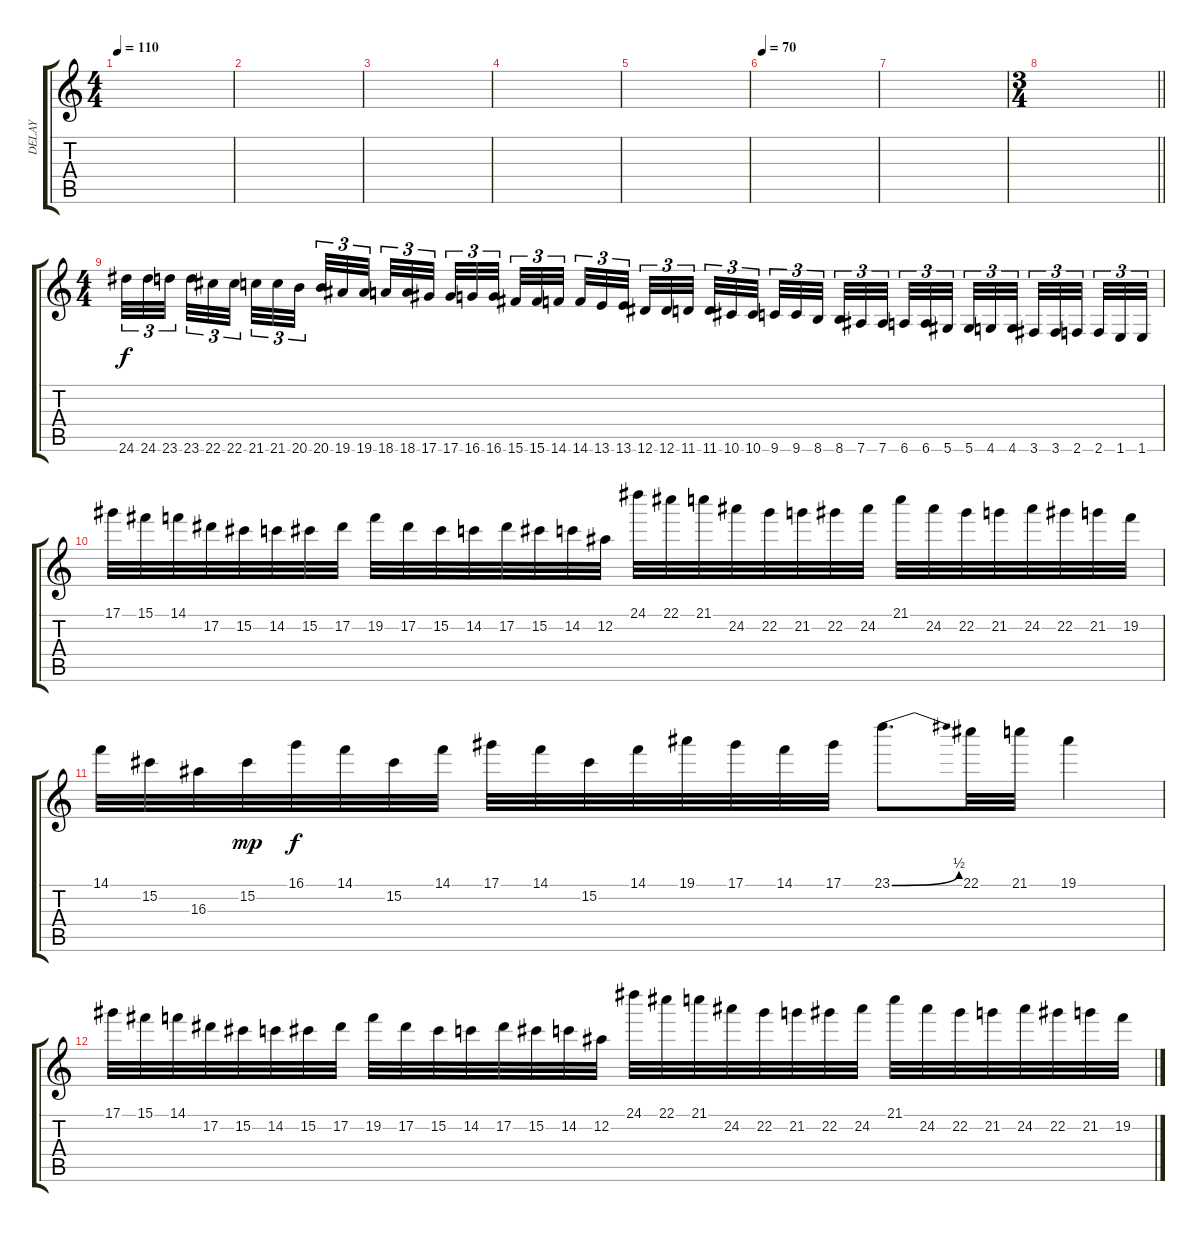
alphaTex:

\track ("DELAY" "DELAY") {instrument distortionguitar}
\staff {score tabs}
\tuning (Eb4 Bb3 Gb3 Db3 Ab2 Eb2) {hide}
\ts (4 4)
\tempo 110
\clef g2
\ks c
|
|
|
|
|
\tempo 70
|
|
\ts (3 4)
\barLineRight lightlight
|
\ts (4 4)
24.6.32{tu (3 2) volume 10} 24.6.32{tu (3 2)} 23.6.32{tu (3 2) beam splitsecondary} 23.6.32{tu (3 2)} 22.6.32{tu (3 2)} 22.6.32{tu (3 2) beam splitsecondary} 21.6.32{tu (3 2)} 21.6.32{tu (3 2)} 20.6.32{tu (3 2) beam splitsecondary} 20.6.32{tu (3 2)} 19.6.32{tu (3 2)} 19.6.32{tu (3 2)} 18.6.32{tu (3 2)} 18.6.32{tu (3 2)} 17.6.32{tu (3 2) beam splitsecondary} 17.6.32{tu (3 2)} 16.6.32{tu (3 2)} 16.6.32{tu (3 2) beam splitsecondary} 15.6.32{tu (3 2)} 15.6.32{tu (3 2)} 14.6.32{tu (3 2) beam splitsecondary} 14.6.32{tu (3 2)} 13.6.32{tu (3 2)} 13.6.32{tu (3 2)} 12.6.32{tu (3 2)} 12.6.32{tu (3 2)} 11.6.32{tu (3 2) beam splitsecondary} 11.6.32{tu (3 2)} 10.6.32{tu (3 2)} 10.6.32{tu (3 2) beam splitsecondary} 9.6.32{tu (3 2)} 9.6.32{tu (3 2)} 8.6.32{tu (3 2) beam splitsecondary} 8.6.32{tu (3 2)} 7.6.32{tu (3 2)} 7.6.32{tu (3 2)} 6.6.32{tu (3 2)} 6.6.32{tu (3 2)} 5.6.32{tu (3 2) beam splitsecondary} 5.6.32{tu (3 2)} 4.6.32{tu (3 2)} 4.6.32{tu (3 2) beam splitsecondary} 3.6.32{tu (3 2)} 3.6.32{tu (3 2)} 2.6.32{tu (3 2) beam splitsecondary} 2.6.32{tu (3 2)} 1.6.32{tu (3 2)} 1.6.32{tu (3 2)} |
17.1.32{volume 13} 15.1.32 14.1.32 17.2.32 15.2.32 14.2.32 15.2.32 17.2.32 19.2.32 17.2.32 15.2.32 14.2.32 17.2.32 15.2.32 14.2.32 12.2.32 24.1.32 22.1.32 21.1.32 24.2.32 22.2.32 21.2.32 22.2.32 24.2.32 21.1.32 24.2.32 22.2.32 21.2.32 24.2.32 22.2.32 21.2.32 19.2.32 |
14.1.32 15.2.32 16.3.32 15.2.32{dy mp} 16.1.32{dy f} 14.1.32 15.2.32 14.1.32 17.1.32 14.1.32 15.2.32 14.1.32 19.1.32 17.1.32 14.1.32 17.1.32 23.1{be (bend 0 0 60 2)}.8{d} 22.1.32 21.1.32 19.1.4 |
17.1.32 15.1.32 14.1.32 17.2.32 15.2.32 14.2.32 15.2.32 17.2.32 19.2.32 17.2.32 15.2.32 14.2.32 17.2.32 15.2.32 14.2.32 12.2.32 24.1.32 22.1.32 21.1.32 24.2.32 22.2.32 21.2.32 22.2.32 24.2.32 21.1.32 24.2.32 22.2.32 21.2.32 24.2.32 22.2.32 21.2.32 19.2.32
